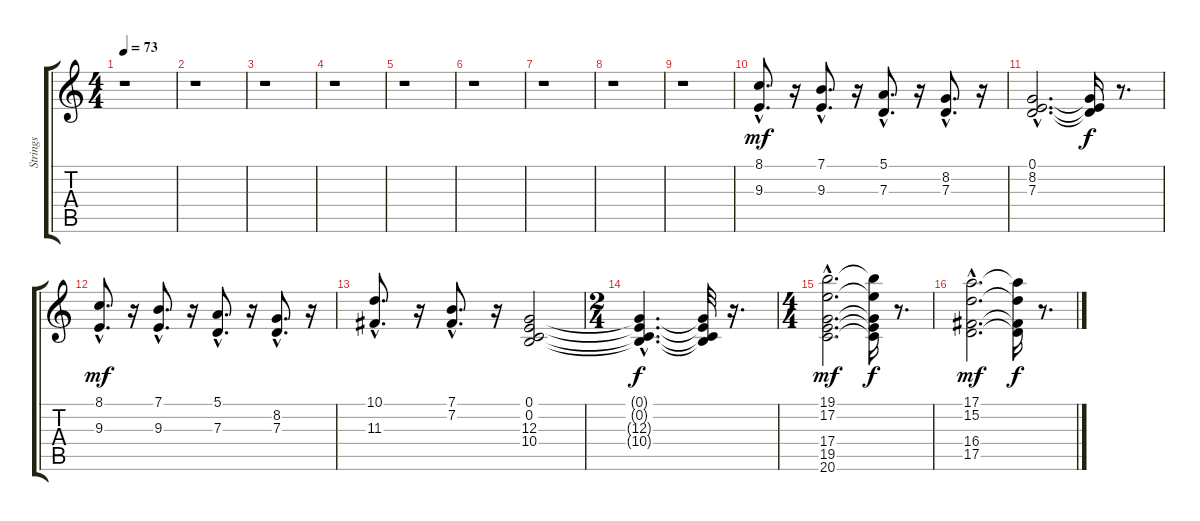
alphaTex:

\track ("Strings" "Strings") {instrument synthstrings1}
\staff {score tabs}
\tuning (E4 B3 G3 D3 A2 E2) {hide}
\ts (4 4)
\tempo 73
\clef g2
\ks c
r.1{dy mf instrument synthstrings1} |
r.1 |
r.1 |
r.1 |
r.1 |
r.1 |
r.1 |
r.1 |
r.1 |
(8.1{hac} 9.3{hac}).8{d} r.16 (7.1{hac} 9.3{hac}).8{d} r.16 (5.1{hac} 7.3{hac}).8{d} r.16 (8.2{hac} 7.3{hac}).8{d} r.16 |
(0.1{hac} 8.2{hac} 7.3{hac}).2{d} (0.1{t} 8.2{t} 7.3{t}).16{dy f} r.8{d} |
(8.1{hac} 9.3{hac}).8{d dy mf} r.16 (7.1{hac} 9.3{hac}).8{d} r.16 (5.1{hac} 7.3{hac}).8{d} r.16 (8.2{hac} 7.3{hac}).8{d} r.16 |
(10.1{hac} 11.3{hac}).8{d} r.16 (7.1{hac} 7.2{hac}).8{d} r.16 (0.1 0.2 12.3 10.4).2 |
\ts (2 4)
(0.1{hac t} 0.2{hac t} 12.3{hac t} 10.4{hac t}).4{d dy f} (0.1{t} 0.2{t} 12.3{t} 10.4{t}).32 r.16{d} |
\ts (4 4)
(19.1{hac} 17.2{hac} 17.4{hac} 19.5{hac} 20.6{hac}).2{d dy mf} (19.1{t} 17.2{t} 17.4{t} 19.5{t} 20.6{t}).16{dy f} r.8{d} |
(17.1{hac} 15.2{hac} 16.4{hac} 17.5{hac}).2{d dy mf} (17.1{t} 15.2{t} 16.4{t} 17.5{t}).16{dy f} r.8{d}
